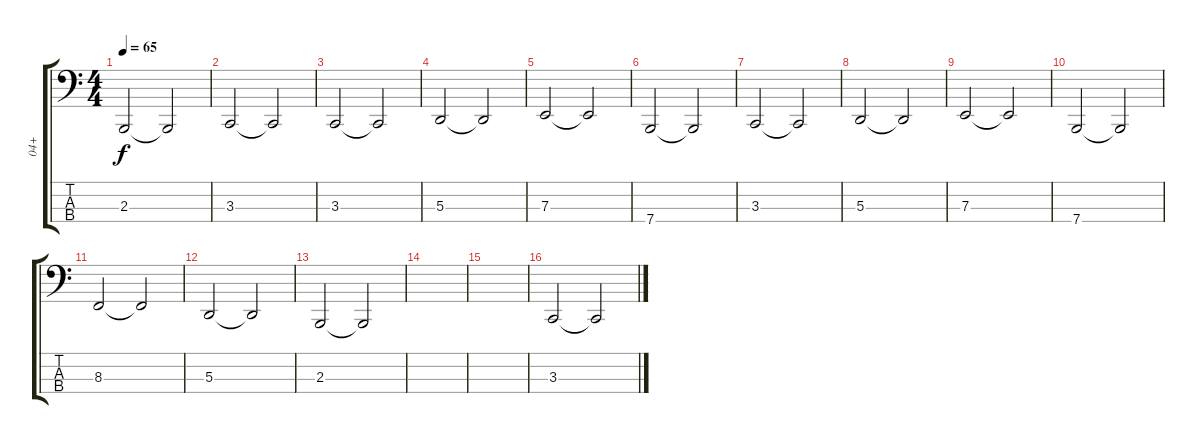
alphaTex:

\track ("04+" "04+") {instrument electricpiano2}
\staff {score tabs}
\tuning (G2 D2 A1 E1) {hide}
\ts (4 4)
\tempo 65
\clef f4
\ks c
2.3.2{dy f} 2.3{t}.2 |
3.3.2 3.3{t}.2 |
3.3.2 3.3{t}.2 |
5.3.2 5.3{t}.2 |
7.3.2 7.3{t}.2 |
7.4.2 7.4{t}.2 |
3.3.2 3.3{t}.2 |
5.3.2 5.3{t}.2 |
7.3.2 7.3{t}.2 |
7.4.2 7.4{t}.2 |
8.3.2 8.3{t}.2 |
5.3.2 5.3{t}.2 |
2.3.2 2.3{t}.2 |
|
|
3.3.2 3.3{t}.2
